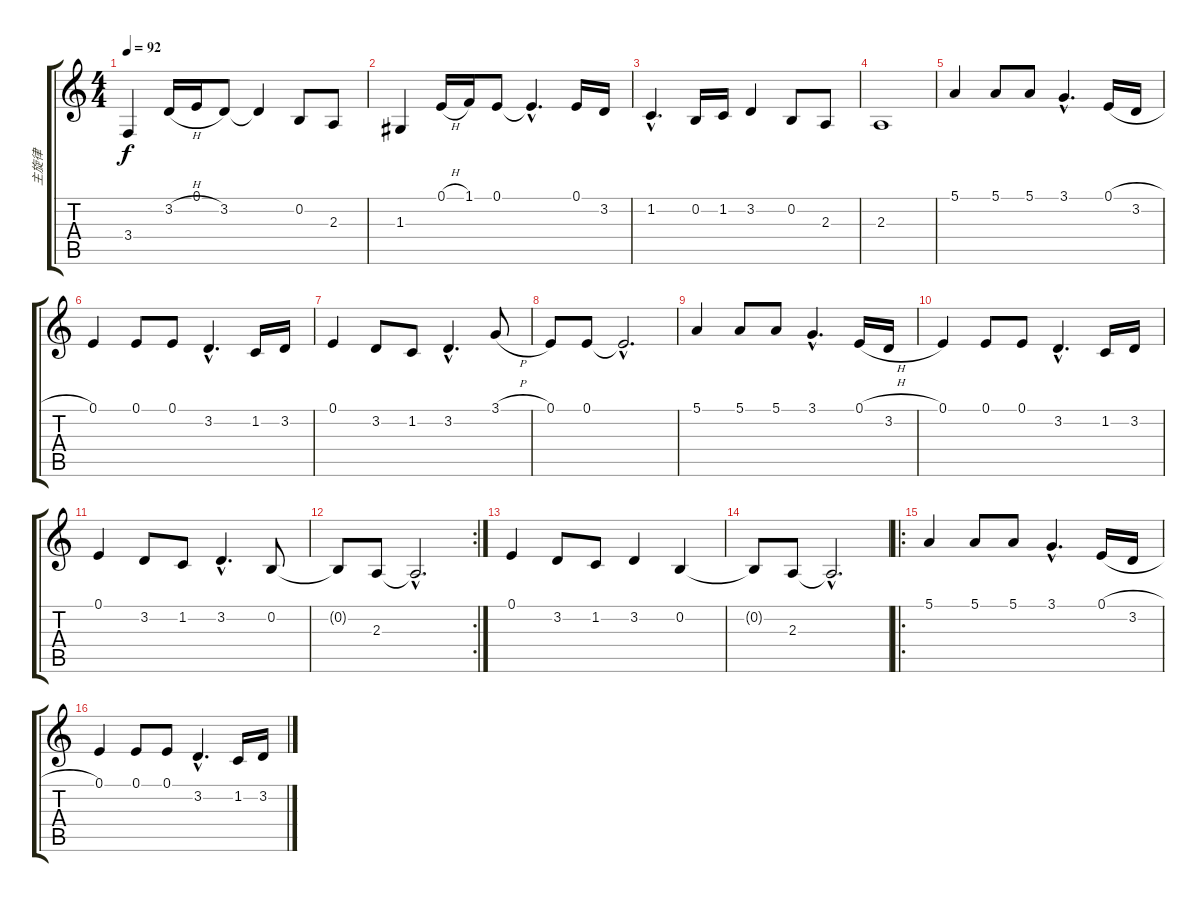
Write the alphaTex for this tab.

\track ("主旋律" "主旋律") {instrument vibraphone}
\staff {score tabs}
\tuning (E4 B3 G3 D3 A2 E2) {hide}
\ts (4 4)
\tempo 92
\clef g2
\ks c
3.4.4{dy f} 3.2{h}.16 0.1.16 3.2.8 3.2{t}.4 0.2.8 2.3.8 |
1.3.4 0.1{h}.16 1.1.16 0.1.8 0.1{hac t}.4{d} 0.1.16 3.2.16 |
1.2{hac}.4{d} 0.2.16 1.2.16 3.2.4 0.2.8 2.3.8 |
2.3.1 |
5.1.4 5.1.8 5.1.8 3.1{hac}.4{d} 0.1{h}.16 3.2.16 |
0.1.4 0.1.8 0.1.8 3.2{hac}.4{d} 1.2.16 3.2.16 |
0.1.4 3.2.8 1.2.8 3.2{hac}.4{d} 3.1{h}.8 |
0.1.8 0.1.8 0.1{hac t}.2{d} |
5.1.4 5.1.8 5.1.8 3.1{hac}.4{d} 0.1{h}.16 3.2.16 |
0.1.4 0.1.8 0.1.8 3.2{hac}.4{d} 1.2.16 3.2.16 |
0.1.4 3.2.8 1.2.8 3.2{hac}.4{d} 0.2.8 |
\rc 2
0.2{t}.8 2.3.8 2.3{hac t}.2{d} |
0.1.4 3.2.8 1.2.8 3.2.4 0.2.4 |
0.2{t}.8 2.3.8 2.3{hac t}.2{d} |
\ro
5.1.4 5.1.8 5.1.8 3.1{hac}.4{d} 0.1{h}.16 3.2.16 |
0.1.4 0.1.8 0.1.8 3.2{hac}.4{d} 1.2.16 3.2.16
